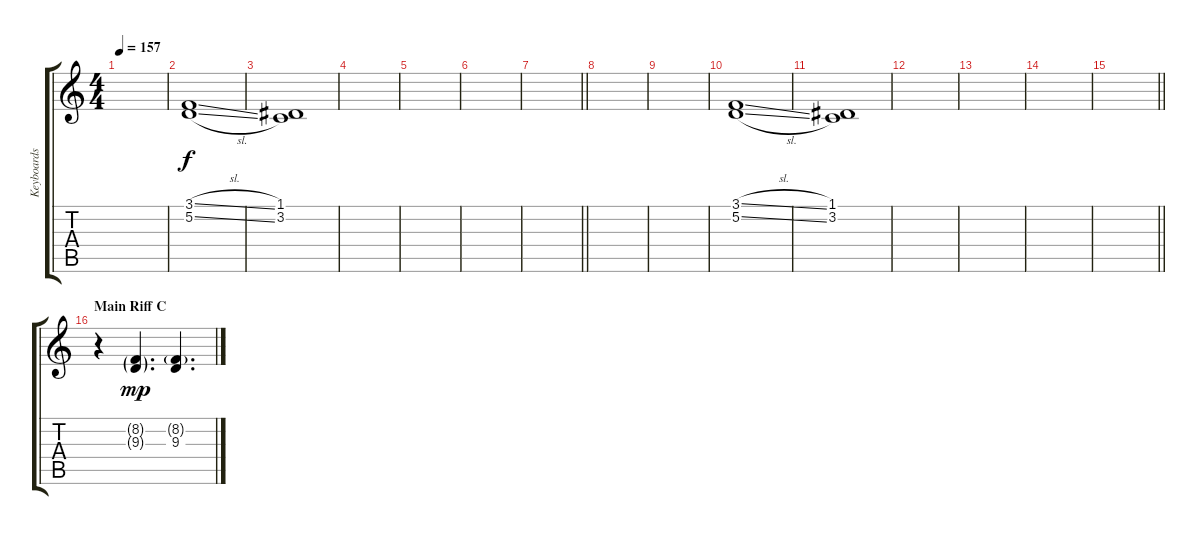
\track ("Keyboards II" "Keyboards ") {instrument lead8bassandlead}
\staff {score tabs}
\tuning (D4 A3 F3 C3 G2 D2) {hide}
\ts (4 4)
\tempo 157
\clef g2
\ks c
|
(3.1{sl} 5.2{sl}).1{balance 0 instrument choiraahs} |
(1.1 3.2).1 |
|
|
|
\barLineRight lightlight
|
\section ("" "")
|
|
(3.1{sl} 5.2{sl}).1{balance 16} |
(1.1 3.2).1 |
|
|
|
\barLineRight lightlight
|
\section ("" "Main Riff C")
r.4{volume 7 balance 4 instrument lead8bassandlead} (8.2{g} 9.3{g}).4{d dy mp} (8.2{g} 9.3).4{d}
